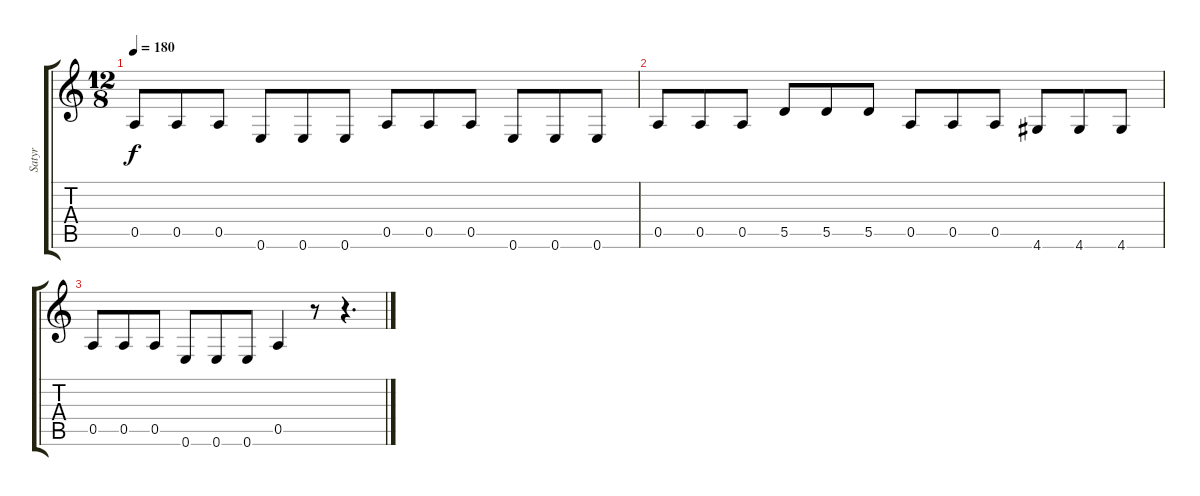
\track ("Satyr" "Satyr") {instrument overdrivenguitar}
\staff {score tabs}
\tuning (E4 B3 G3 D3 A2 E2) {hide}
\ts (12 8)
\tempo 180
\clef g2
\ks c
0.5.8{dy f} 0.5.8 0.5.8 0.6.8 0.6.8 0.6.8 0.5.8 0.5.8 0.5.8 0.6.8 0.6.8 0.6.8 |
0.5.8 0.5.8 0.5.8 5.5.8 5.5.8 5.5.8 0.5.8 0.5.8 0.5.8 4.6.8 4.6.8 4.6.8 |
0.5.8 0.5.8 0.5.8 0.6.8 0.6.8 0.6.8 0.5.4 r.8 r.4{d}
